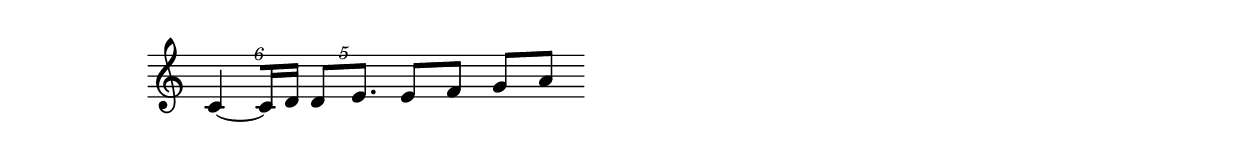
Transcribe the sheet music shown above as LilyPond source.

#(ly:set-option 'midi-extension "mid")
\version "2.12.3"
\include "english.ly"
\header{ 
}
%{
S----R   R-G-- Gm PD

%}
melody = {
\once \override Staff.TimeSignature #'stencil = ##f
\clef treble
\key c 
\major
\cadenzaOn
  \times 4/6{ c'4[~c'16 d'16] }  \times 4/5{ d'8[ e'8.] }  e'8[ f'8] g'8[ a'8] \break 
 }
text = \lyricmode {
        
}
\score{

<<
\new Voice = "one" {
\melody
}
\new Lyrics \lyricsto "one" \text
>>
\layout {
\context {
\Score
}
}
\midi {
\context {
\Score
tempoWholesPerMinute = #(ly:make-moment 200 4)
}
}
}